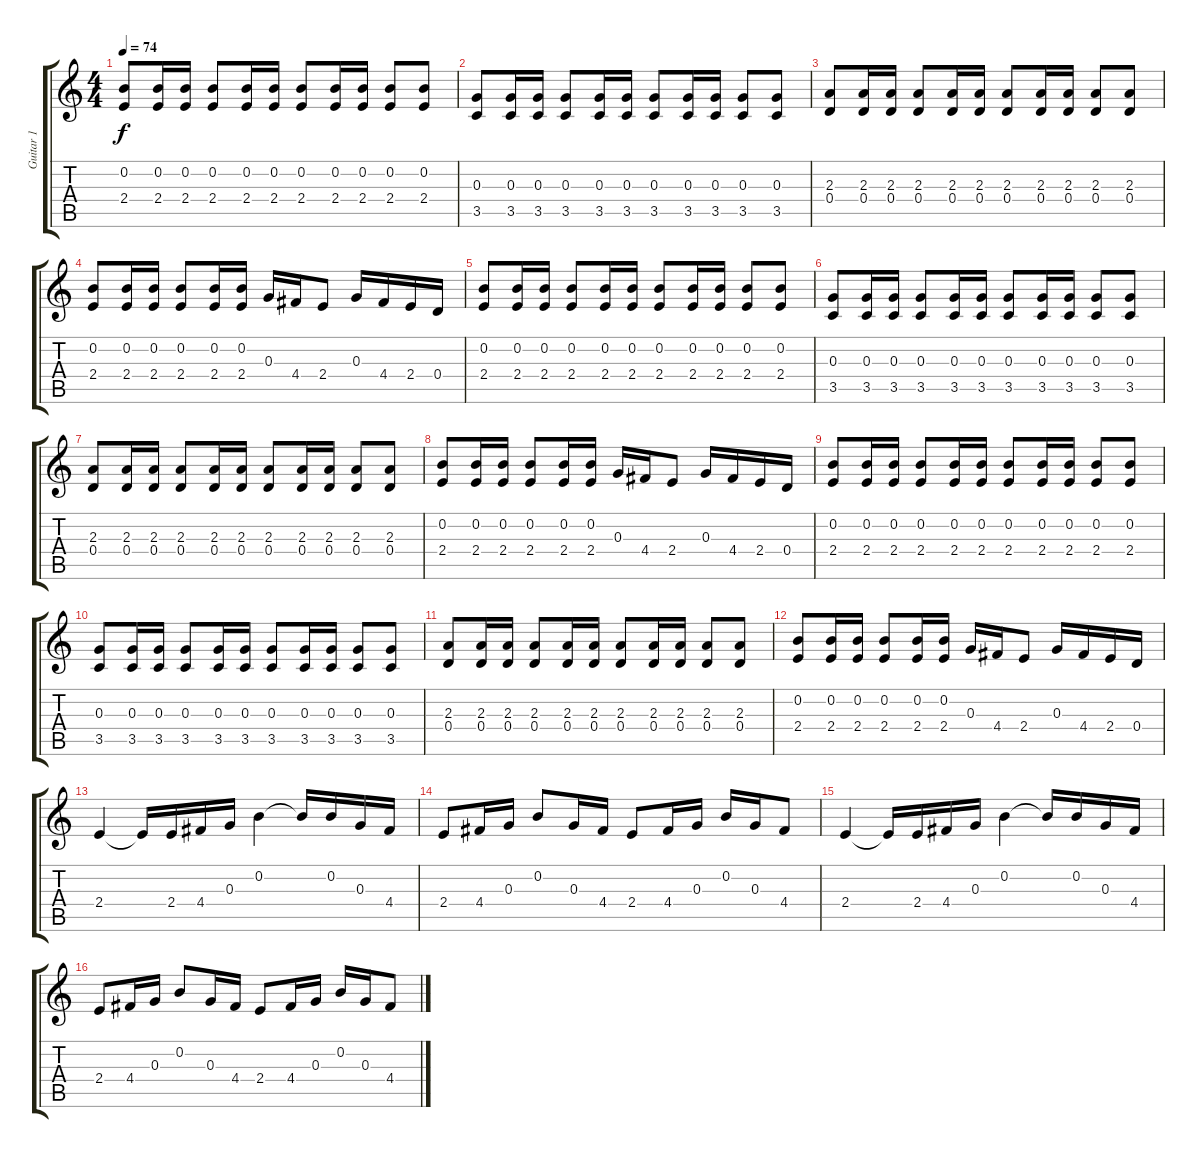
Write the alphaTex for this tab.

\track ("Guitar 1" "Guitar 1") {instrument distortionguitar}
\staff {score tabs}
\tuning (E4 B3 G3 D3 A2 E2) {hide}
\ts (4 4)
\tempo 74
\clef g2
\ks c
(0.2 2.4).8{dy f} (0.2 2.4).16 (0.2 2.4).16 (0.2 2.4).8 (0.2 2.4).16 (0.2 2.4).16 (0.2 2.4).8 (0.2 2.4).16 (0.2 2.4).16 (0.2 2.4).8 (0.2 2.4).8 |
(0.3 3.5).8 (0.3 3.5).16 (0.3 3.5).16 (0.3 3.5).8 (0.3 3.5).16 (0.3 3.5).16 (0.3 3.5).8 (0.3 3.5).16 (0.3 3.5).16 (0.3 3.5).8 (0.3 3.5).8 |
(2.3 0.4).8 (2.3 0.4).16 (2.3 0.4).16 (2.3 0.4).8 (2.3 0.4).16 (2.3 0.4).16 (2.3 0.4).8 (2.3 0.4).16 (2.3 0.4).16 (2.3 0.4).8 (2.3 0.4).8 |
(0.2 2.4).8 (0.2 2.4).16 (0.2 2.4).16 (0.2 2.4).8 (0.2 2.4).16 (0.2 2.4).16 0.3.16 4.4.16 2.4.8 0.3.16 4.4.16 2.4.16 0.4.16 |
(0.2 2.4).8 (0.2 2.4).16 (0.2 2.4).16 (0.2 2.4).8 (0.2 2.4).16 (0.2 2.4).16 (0.2 2.4).8 (0.2 2.4).16 (0.2 2.4).16 (0.2 2.4).8 (0.2 2.4).8 |
(0.3 3.5).8 (0.3 3.5).16 (0.3 3.5).16 (0.3 3.5).8 (0.3 3.5).16 (0.3 3.5).16 (0.3 3.5).8 (0.3 3.5).16 (0.3 3.5).16 (0.3 3.5).8 (0.3 3.5).8 |
(2.3 0.4).8 (2.3 0.4).16 (2.3 0.4).16 (2.3 0.4).8 (2.3 0.4).16 (2.3 0.4).16 (2.3 0.4).8 (2.3 0.4).16 (2.3 0.4).16 (2.3 0.4).8 (2.3 0.4).8 |
(0.2 2.4).8 (0.2 2.4).16 (0.2 2.4).16 (0.2 2.4).8 (0.2 2.4).16 (0.2 2.4).16 0.3.16 4.4.16 2.4.8 0.3.16 4.4.16 2.4.16 0.4.16 |
(0.2 2.4).8 (0.2 2.4).16 (0.2 2.4).16 (0.2 2.4).8 (0.2 2.4).16 (0.2 2.4).16 (0.2 2.4).8 (0.2 2.4).16 (0.2 2.4).16 (0.2 2.4).8 (0.2 2.4).8 |
(0.3 3.5).8 (0.3 3.5).16 (0.3 3.5).16 (0.3 3.5).8 (0.3 3.5).16 (0.3 3.5).16 (0.3 3.5).8 (0.3 3.5).16 (0.3 3.5).16 (0.3 3.5).8 (0.3 3.5).8 |
(2.3 0.4).8 (2.3 0.4).16 (2.3 0.4).16 (2.3 0.4).8 (2.3 0.4).16 (2.3 0.4).16 (2.3 0.4).8 (2.3 0.4).16 (2.3 0.4).16 (2.3 0.4).8 (2.3 0.4).8 |
(0.2 2.4).8 (0.2 2.4).16 (0.2 2.4).16 (0.2 2.4).8 (0.2 2.4).16 (0.2 2.4).16 0.3.16 4.4.16 2.4.8 0.3.16 4.4.16 2.4.16 0.4.16 |
2.4.4 2.4{t}.16 2.4.16 4.4.16 0.3.16 0.2.4 0.2{t}.16 0.2.16 0.3.16 4.4.16 |
2.4.8 4.4.16 0.3.16 0.2.8 0.3.16 4.4.16 2.4.8 4.4.16 0.3.16 0.2.16 0.3.16 4.4.8 |
2.4.4 2.4{t}.16 2.4.16 4.4.16 0.3.16 0.2.4 0.2{t}.16 0.2.16 0.3.16 4.4.16 |
2.4.8 4.4.16 0.3.16 0.2.8 0.3.16 4.4.16 2.4.8 4.4.16 0.3.16 0.2.16 0.3.16 4.4.8
